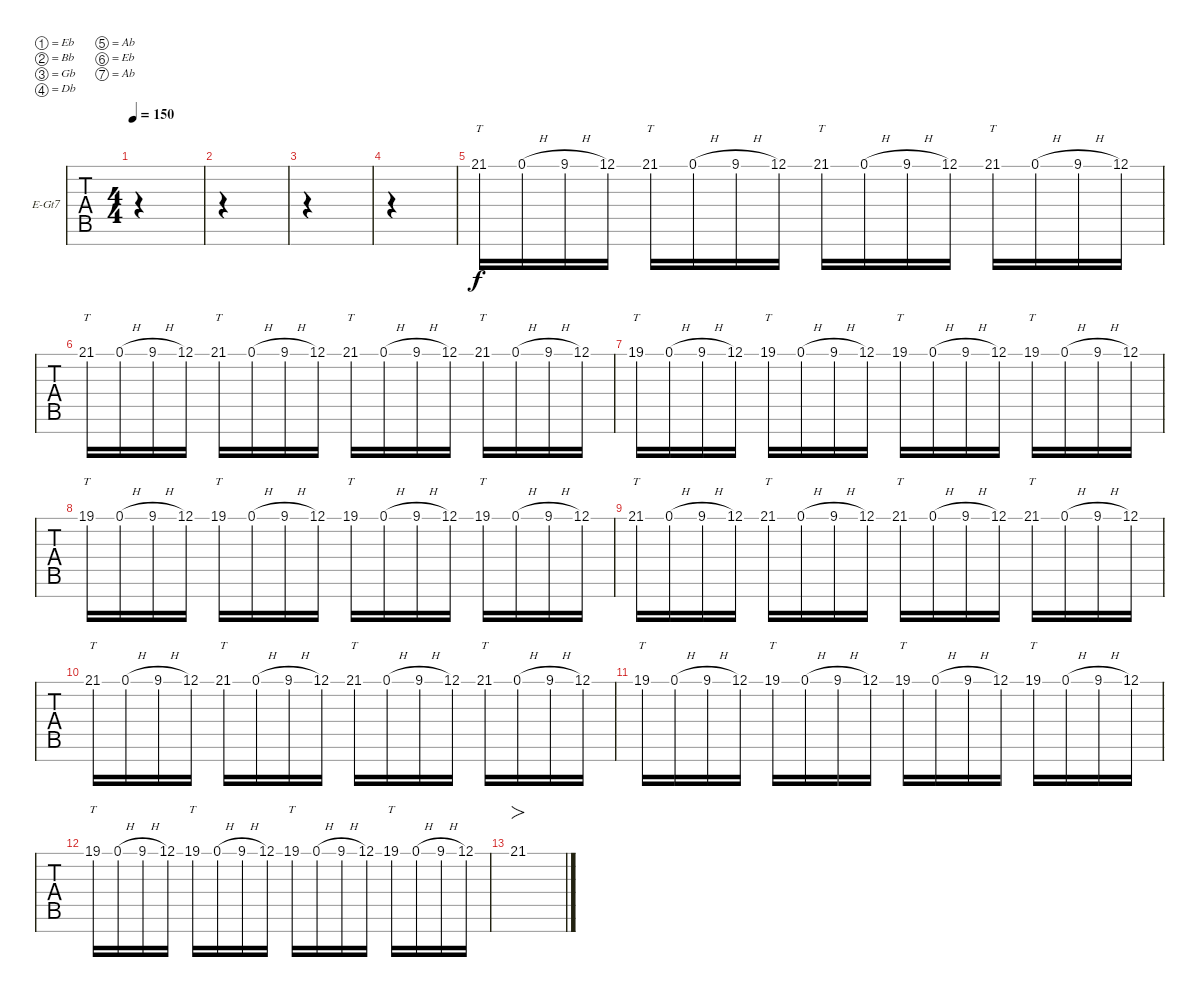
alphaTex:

\defaultSystemsLayout 4
\bracketExtendMode groupsimilarinstruments
\firstSystemTrackNameOrientation horizontal
\otherSystemsTrackNameOrientation horizontal
\track ("Center Guitar" "E-Gt7") {instrument distortionguitar}
\staff {tabs}
\tuning (Eb4 Bb3 Gb3 Db3 Ab2 Eb2 Ab1)
\ts (4 4)
\tempo 150
\clef g2
\ks c
|
|
|
|
21.1.16{tt} 0.1{h}.16 9.1{h}.16 12.1.16 21.1.16{tt} 0.1{h}.16 9.1{h}.16 12.1.16 21.1.16{tt} 0.1{h}.16 9.1{h}.16 12.1.16 21.1.16{tt} 0.1{h}.16 9.1{h}.16 12.1.16 |
21.1.16{tt} 0.1{h}.16 9.1{h}.16 12.1.16 21.1.16{tt} 0.1{h}.16 9.1{h}.16 12.1.16 21.1.16{tt} 0.1{h}.16 9.1{h}.16 12.1.16 21.1.16{tt} 0.1{h}.16 9.1{h}.16 12.1.16 |
19.1.16{tt} 0.1{h}.16 9.1{h}.16 12.1.16 19.1.16{tt} 0.1{h}.16 9.1{h}.16 12.1.16 19.1.16{tt} 0.1{h}.16 9.1{h}.16 12.1.16 19.1.16{tt} 0.1{h}.16 9.1{h}.16 12.1.16 |
19.1.16{tt} 0.1{h}.16 9.1{h}.16 12.1.16 19.1.16{tt} 0.1{h}.16 9.1{h}.16 12.1.16 19.1.16{tt} 0.1{h}.16 9.1{h}.16 12.1.16 19.1.16{tt} 0.1{h}.16 9.1{h}.16 12.1.16 |
21.1.16{tt} 0.1{h}.16 9.1{h}.16 12.1.16 21.1.16{tt} 0.1{h}.16 9.1{h}.16 12.1.16 21.1.16{tt} 0.1{h}.16 9.1{h}.16 12.1.16 21.1.16{tt} 0.1{h}.16 9.1{h}.16 12.1.16 |
21.1.16{tt} 0.1{h}.16 9.1{h}.16 12.1.16 21.1.16{tt} 0.1{h}.16 9.1{h}.16 12.1.16 21.1.16{tt} 0.1{h}.16 9.1{h}.16 12.1.16 21.1.16{tt} 0.1{h}.16 9.1{h}.16 12.1.16 |
19.1.16{tt} 0.1{h}.16 9.1{h}.16 12.1.16 19.1.16{tt} 0.1{h}.16 9.1{h}.16 12.1.16 19.1.16{tt} 0.1{h}.16 9.1{h}.16 12.1.16 19.1.16{tt} 0.1{h}.16 9.1{h}.16 12.1.16 |
19.1.16{tt} 0.1{h}.16 9.1{h}.16 12.1.16 19.1.16{tt} 0.1{h}.16 9.1{h}.16 12.1.16 19.1.16{tt} 0.1{h}.16 9.1{h}.16 12.1.16 19.1.16{tt} 0.1{h}.16 9.1{h}.16 12.1.16 |
21.1.1{fo}
